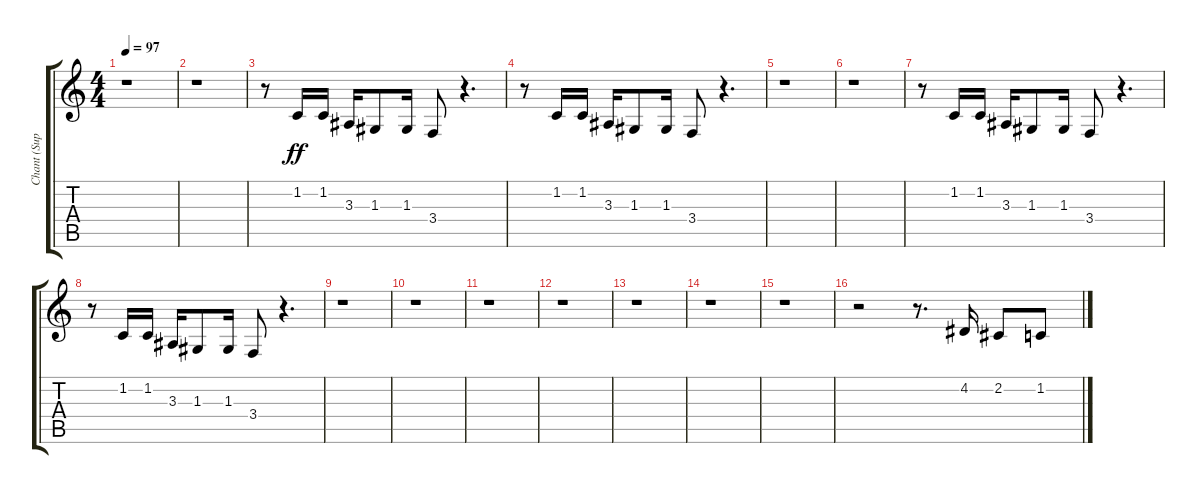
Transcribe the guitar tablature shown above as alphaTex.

\track ("Chant (SuperCat)" "Chant (Sup") {instrument tenorsax}
\staff {score tabs}
\tuning (E4 B3 G3 D3 A2 E2) {hide}
\ts (4 4)
\tempo 97
\clef g2
\ks c
r.1{dy ff instrument tenorsax} |
r.1 |
r.8 1.2.16 1.2.16 3.3.16 1.3.8 1.3.16 3.4.8 r.4{d} |
r.8 1.2.16 1.2.16 3.3.16 1.3.8 1.3.16 3.4.8 r.4{d} |
r.1 |
r.1 |
r.8 1.2.16 1.2.16 3.3.16 1.3.8 1.3.16 3.4.8 r.4{d} |
r.8 1.2.16 1.2.16 3.3.16 1.3.8 1.3.16 3.4.8 r.4{d} |
r.1 |
r.1 |
r.1 |
r.1 |
r.1 |
r.1 |
r.1 |
r.2 r.8{d} 4.2.16 2.2.8 1.2.8
